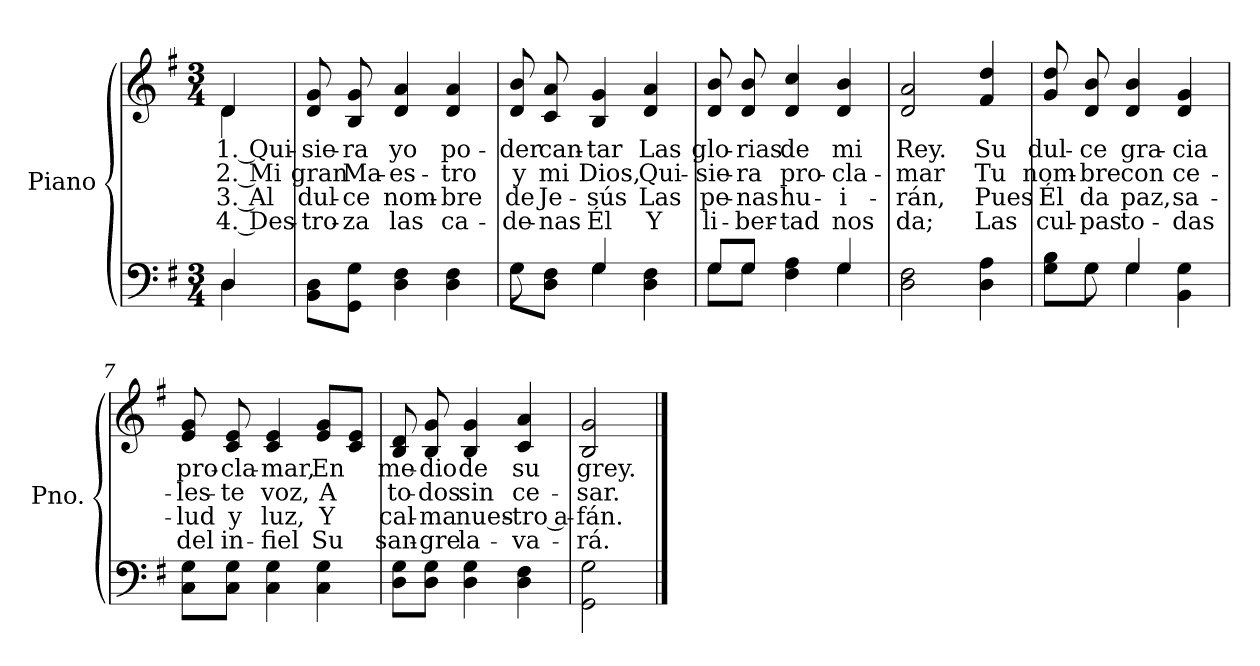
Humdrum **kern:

**kern	**kern	**text	**text	**text	**text
*part1	*part1	*part1	*part1	*part1	*part1
*staff2	*staff1	*staff1	*staff1	*staff1	*staff1
*I"Piano	*	*	*	*	*
*I'Pno.	*	*	*	*	*
*stria5	*stria5	*	*	*	*
*clefF4	*clefG2	*	*	*	*
*k[f#]	*k[f#]	*	*	*	*
*M3/4	*M3/4	*	*	*	*
=1	=1	=1	=1	=1	=1
*^	*	*	*	*	*
!	!	!	!LO:LY:b	!LO:LY:b	!LO:LY:b	!LO:LY:b
*	*	*^	*	*	*	*
4D/	4D\	4d/	4d\	1. Qui-	2. Mi	3. Al	4. Des-
=2	=2	=2	=2	=2	=2	=2	=2
!	!	!	!	!LO:LY:b	!LO:LY:b	!LO:LY:b	!LO:LY:b
*v	*v	*	*	*	*	*	*
*	*v	*v	*	*	*	*
8BB\ 8D\L	8d/ 8g/	-sie-	gran	dul-	-tro-
!	!	!LO:LY:b	!LO:LY:b	!LO:LY:b	!LO:LY:b
8GG\ 8G\J	8B/ 8g/	-ra	Ma-	-ce	-za
!	!	!LO:LY:b	!LO:LY:b	!LO:LY:b	!LO:LY:b
4D\ 4F#\	4d/ 4a/	yo	-es-	nom-	las
!	!	!LO:LY:b	!LO:LY:b	!LO:LY:b	!LO:LY:b
4D\ 4F#\	4d/ 4a/	po-	-tro	-bre	ca-
=3	=3	=3	=3	=3	=3
*^	*	*	*	*	*
!	!	!	!LO:LY:b	!LO:LY:b	!LO:LY:b	!LO:LY:b
8G\L	8G\	8d/ 8b/	-der	y	de	-de-
!	!	!	!LO:LY:b	!LO:LY:b	!LO:LY:b	!LO:LY:b
8D\ 8F#\J	8ryy	8c/ 8a/	can-	mi	Je-	-nas
!	!	!	!LO:LY:b	!LO:LY:b	!LO:LY:b	!LO:LY:b
4G/	4G\	4B/ 4g/	-tar	Dios,	-sús	Él
!	!	!	!LO:LY:b	!LO:LY:b	!LO:LY:b	!LO:LY:b
4D\ 4F#\	4ryy	4d/ 4a/	Las	Qui-	Las	Y
=4	=4	=4	=4	=4	=4	=4
!	!	!	!LO:LY:b	!LO:LY:b	!LO:LY:b	!LO:LY:b
8G/L	8G\L	8d/ 8b/	glo-	-sie-	pe-	li-
!	!	!	!LO:LY:b	!LO:LY:b	!LO:LY:b	!LO:LY:b
8G/J	8G\J	8d/ 8b/	-rias	-ra	-nas	-ber-
!	!	!	!LO:LY:b	!LO:LY:b	!LO:LY:b	!LO:LY:b
4F#\ 4A\	4ryy	4d/ 4cc/	de	pro-	hu-	-tad
!	!	!	!LO:LY:b	!LO:LY:b	!LO:LY:b	!LO:LY:b
4G/	4G\	4d/ 4b/	mi	-cla-	-i-	nos
=5	=5	=5	=5	=5	=5	=5
!	!	!	!LO:LY:b	!LO:LY:b	!LO:LY:b	!LO:LY:b
*v	*v	*	*	*	*	*
2D\ 2F#\	2d/ 2a/	Rey.	-mar	-rán,	da;
!	!	!LO:LY:b	!LO:LY:b	!LO:LY:b	!LO:LY:b
4D\ 4A\	4f#/ 4dd/	Su	Tu	Pues	Las
=6	=6	=6	=6	=6	=6
*^	*	*	*	*	*
!	!	!	!LO:LY:b	!LO:LY:b	!LO:LY:b	!LO:LY:b
8G\ 8B\L	8ryy	8g/ 8dd/	dul-	nom-	Él	cul-
!	!	!	!LO:LY:b	!LO:LY:b	!LO:LY:b	!LO:LY:b
8G\J	8G\	8d/ 8b/	-ce	-bre	da	-pas
!	!	!	!LO:LY:b	!LO:LY:b	!LO:LY:b	!LO:LY:b
4G/	4G\	4d/ 4b/	gra-	con	paz,	to-
!	!	!	!LO:LY:b	!LO:LY:b	!LO:LY:b	!LO:LY:b
4BB\ 4G\	4ryy	4d/ 4g/	-cia	ce-	sa-	-das
=7	=7	=7	=7	=7	=7	=7
!	!	!	!LO:LY:b	!LO:LY:b	!LO:LY:b	!LO:LY:b
*v	*v	*	*	*	*	*
8C\ 8G\L	8e/ 8g/	pro-	-les-	-lud	del
!	!	!LO:LY:b	!LO:LY:b	!LO:LY:b	!LO:LY:b
8C\ 8G\J	8c/ 8e/	-cla-	-te	y	in-
!	!	!LO:LY:b	!LO:LY:b	!LO:LY:b	!LO:LY:b
4C\ 4G\	4c/ 4e/	-mar,	voz,	luz,	-fiel
!	!	!LO:LY:b	!LO:LY:b	!LO:LY:b	!LO:LY:b
4C\ 4G\	8e/ 8g/L	En	A	Y	Su
.	8c/ 8e/J	.	.	.	.
=8	=8	=8	=8	=8	=8
!	!	!LO:LY:b	!LO:LY:b	!LO:LY:b	!LO:LY:b
8D\ 8G\L	8B/ 8d/	me-	to-	cal-	san-
!	!	!LO:LY:b	!LO:LY:b	!LO:LY:b	!LO:LY:b
8D\ 8G\J	8B/ 8g/	-dio	-dos	-ma	-gre
!	!	!LO:LY:b	!LO:LY:b	!LO:LY:b	!LO:LY:b
4D\ 4G\	4B/ 4g/	de	sin	nues-	la-
!	!	!LO:LY:b	!LO:LY:b	!LO:LY:b	!LO:LY:b
4D\ 4F#\	4c/ 4a/	su	ce-	-tro a-	-va-
=9	=9	=9	=9	=9	=9
!	!	!LO:LY:b	!LO:LY:b	!LO:LY:b	!LO:LY:b
2GG\ 2G\	2B/ 2g/	grey.	-sar.	-fán.	-rá.
==	==	==	==	==	==
*-	*-	*-	*-	*-	*-
